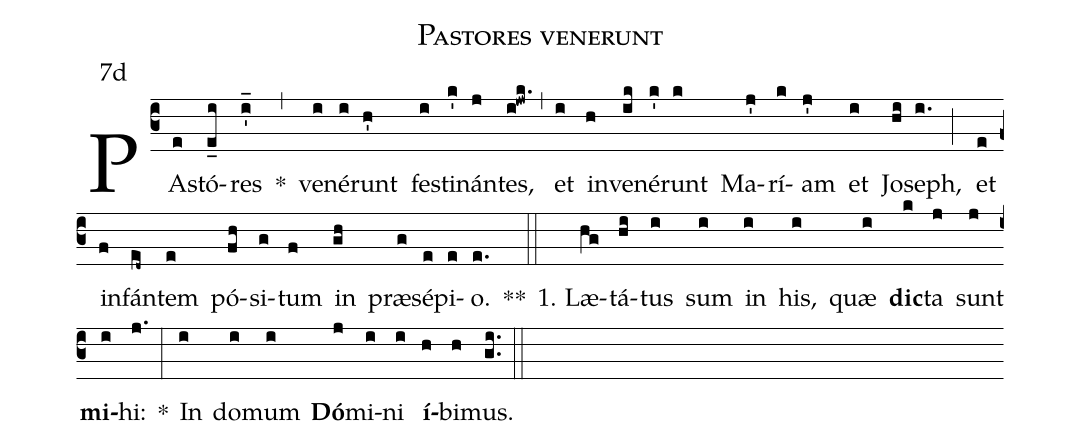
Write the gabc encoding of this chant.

name:Pastores venerunt;
office-part:Antiphona;
mode:7;
annotation:7d;
%%
(c3) PA(e)stó(e_i)res(i'_) *(,) ve(i)né(i)runt(h') fe(i)sti(k')nán(j)tes,(i!jwk.) (,) et(i) in(h)ve(ik)né(k')runt(k) Ma(j')rí(k)am(j') et(i) Jo(hi)seph,(i.) (;) et(e) in(f)fán(ed~)tem(e) pó(fh)si(g)tum(f) in(gh) præ(g)sé(e)pi(e)o.(e.) **(::)
1. Læ(hg)tá(hi)tus(i) sum(i) in(i) his,(i) quæ(i) <b>dic</b>(k)ta(j) sunt(j) <b>mi</b>(i)hi:(j.) *(:) In(i) do(i)mum(i) <b>Dó</b>(j)mi(i)ni(i) <b>í</b>(h)bi(h)mus.(gi..) (::)
